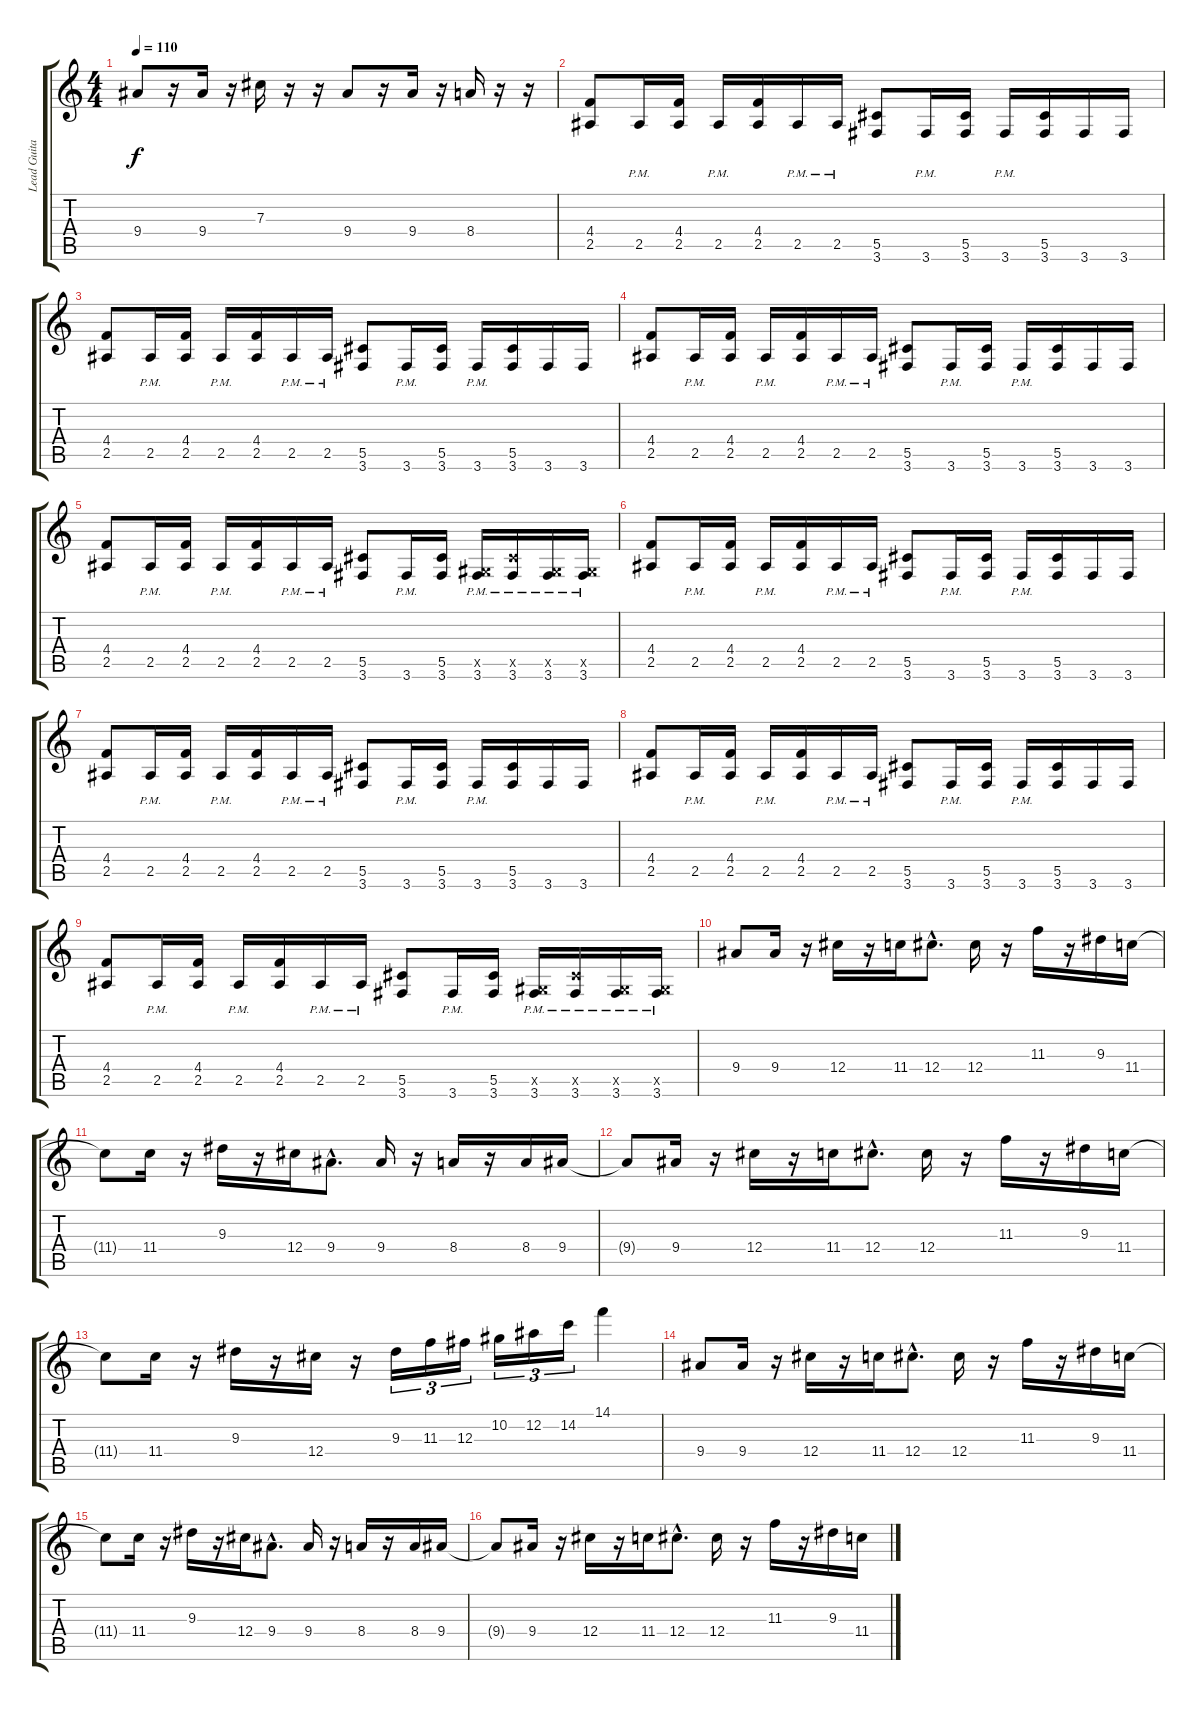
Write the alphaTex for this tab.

\track ("Lead Guitar" "Lead Guita") {instrument distortionguitar}
\staff {score tabs}
\tuning (Eb4 Bb3 Gb3 Db3 Ab2 Eb2) {hide}
\ts (4 4)
\tempo 110
\clef g2
\ks c
9.4.8{dy f} r.16 9.4.16 r.16 7.3.16 r.16 r.16 9.4.8 r.16 9.4.16 r.16 8.4.16 r.16 r.16 |
(4.4 2.5).8 2.5{pm}.16 (4.4 2.5).16 2.5{pm}.16 (4.4 2.5).16 2.5{pm}.16 2.5{pm}.16 (5.5 3.6).8 3.6{pm}.16 (5.5 3.6).16 3.6{pm}.16 (5.5 3.6).16 3.6.16 3.6.16 |
(4.4 2.5).8 2.5{pm}.16 (4.4 2.5).16 2.5{pm}.16 (4.4 2.5).16 2.5{pm}.16 2.5{pm}.16 (5.5 3.6).8 3.6{pm}.16 (5.5 3.6).16 3.6{pm}.16 (5.5 3.6).16 3.6.16 3.6.16 |
(4.4 2.5).8 2.5{pm}.16 (4.4 2.5).16 2.5{pm}.16 (4.4 2.5).16 2.5{pm}.16 2.5{pm}.16 (5.5 3.6).8 3.6{pm}.16 (5.5 3.6).16 3.6{pm}.16 (5.5 3.6).16 3.6.16 3.6.16 |
(4.4 2.5).8 2.5{pm}.16 (4.4 2.5).16 2.5{pm}.16 (4.4 2.5).16 2.5{pm}.16 2.5{pm}.16 (5.5 3.6).8 3.6{pm}.16 (5.5 3.6).16 (0.5{x} 3.6{pm}).16 (5.5{x} 3.6{pm}).16 (0.5{x} 3.6{pm}).16 (0.5{x} 3.6{pm}).16 |
(4.4 2.5).8 2.5{pm}.16 (4.4 2.5).16 2.5{pm}.16 (4.4 2.5).16 2.5{pm}.16 2.5{pm}.16 (5.5 3.6).8 3.6{pm}.16 (5.5 3.6).16 3.6{pm}.16 (5.5 3.6).16 3.6.16 3.6.16 |
(4.4 2.5).8 2.5{pm}.16 (4.4 2.5).16 2.5{pm}.16 (4.4 2.5).16 2.5{pm}.16 2.5{pm}.16 (5.5 3.6).8 3.6{pm}.16 (5.5 3.6).16 3.6{pm}.16 (5.5 3.6).16 3.6.16 3.6.16 |
(4.4 2.5).8 2.5{pm}.16 (4.4 2.5).16 2.5{pm}.16 (4.4 2.5).16 2.5{pm}.16 2.5{pm}.16 (5.5 3.6).8 3.6{pm}.16 (5.5 3.6).16 3.6{pm}.16 (5.5 3.6).16 3.6.16 3.6.16 |
(4.4 2.5).8 2.5{pm}.16 (4.4 2.5).16 2.5{pm}.16 (4.4 2.5).16 2.5{pm}.16 2.5{pm}.16 (5.5 3.6).8 3.6{pm}.16 (5.5 3.6).16 (0.5{x} 3.6{pm}).16 (5.5{x} 3.6{pm}).16 (0.5{x} 3.6{pm}).16 (0.5{x} 3.6{pm}).16 |
9.4.8 9.4.16 r.16 12.4.16 r.16 11.4.16 12.4{hac}.8{d} 12.4.16 r.16 11.3.16 r.16 9.3.16 11.4.16 |
11.4{t}.8 11.4.16 r.16 9.3.16 r.16 12.4.16 9.4{hac}.8{d} 9.4.16 r.16 8.4.16 r.16 8.4.16 9.4.16 |
9.4{t}.8 9.4.16 r.16 12.4.16 r.16 11.4.16 12.4{hac}.8{d} 12.4.16 r.16 11.3.16 r.16 9.3.16 11.4.16 |
11.4{t}.8 11.4.16 r.16 9.3.16 r.16 12.4.16 r.16 9.3.16{tu (3 2)} 11.3.16{tu (3 2)} 12.3.16{tu (3 2)} 10.2.16{tu (3 2)} 12.2.16{tu (3 2)} 14.2.16{tu (3 2)} 14.1.4 |
9.4.8 9.4.16 r.16 12.4.16 r.16 11.4.16 12.4{hac}.8{d} 12.4.16 r.16 11.3.16 r.16 9.3.16 11.4.16 |
11.4{t}.8 11.4.16 r.16 9.3.16 r.16 12.4.16 9.4{hac}.8{d} 9.4.16 r.16 8.4.16 r.16 8.4.16 9.4.16 |
9.4{t}.8 9.4.16 r.16 12.4.16 r.16 11.4.16 12.4{hac}.8{d} 12.4.16 r.16 11.3.16 r.16 9.3.16 11.4.16
